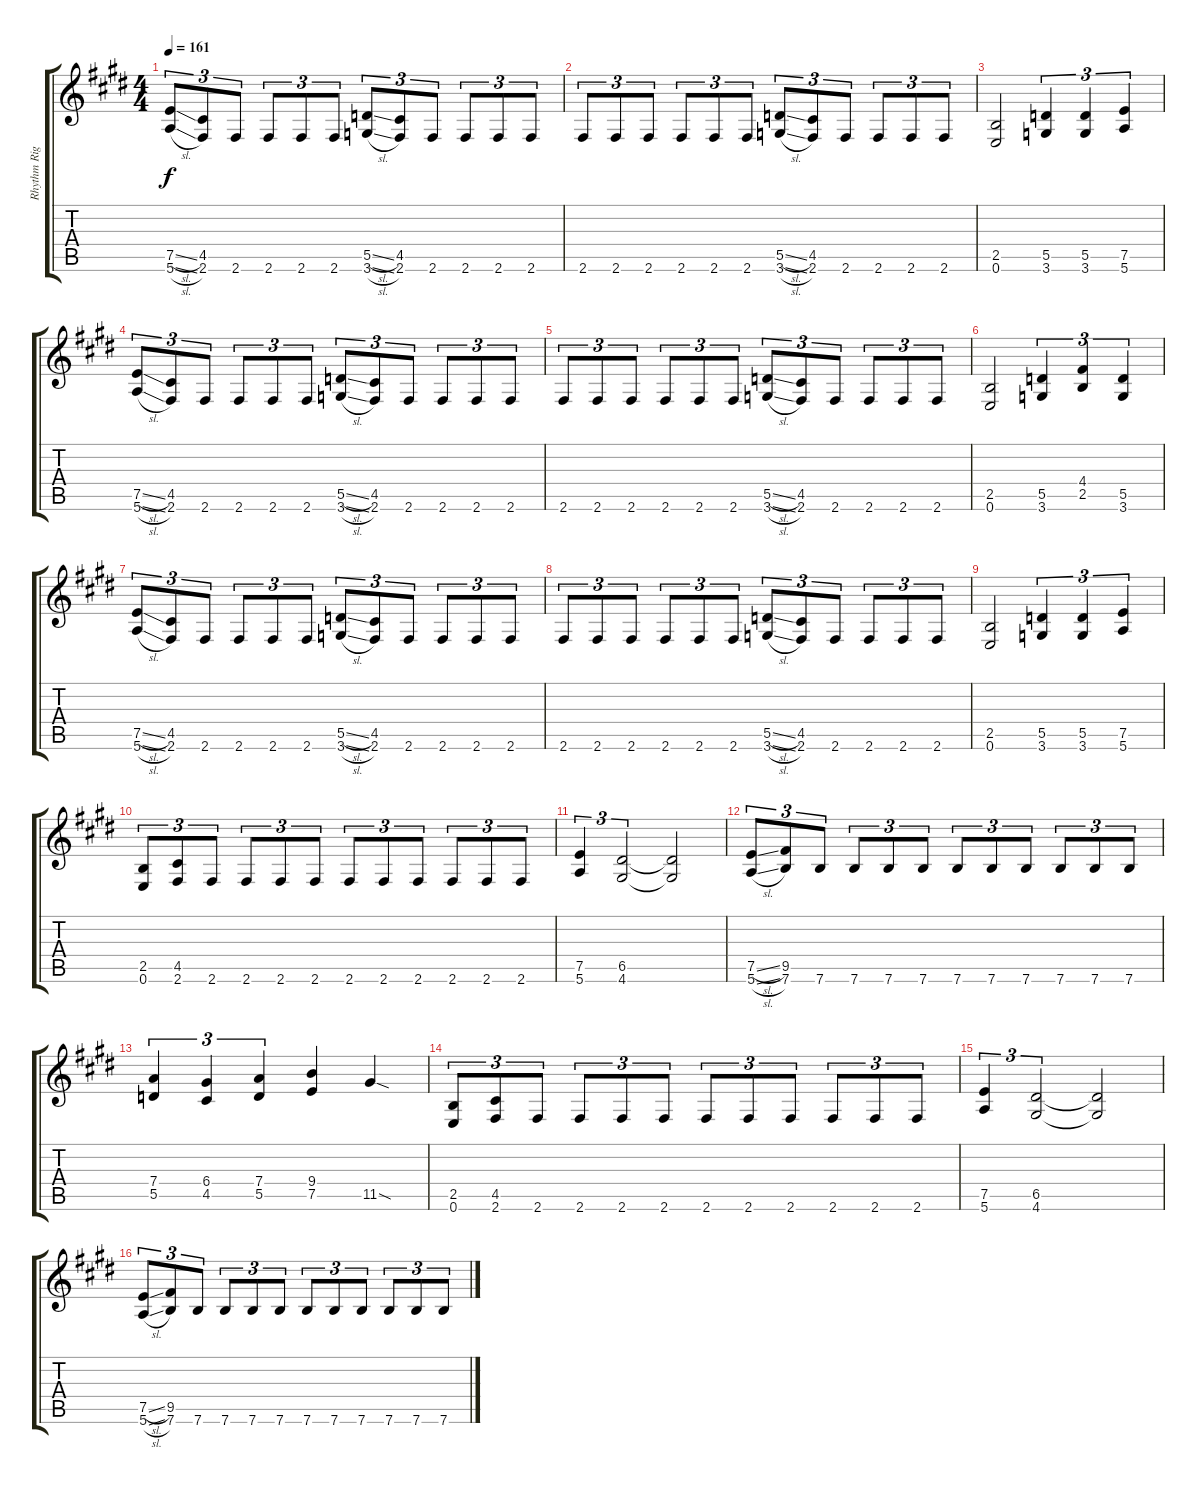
\track ("Rhythm Right" "Rhythm Rig") {instrument distortionguitar}
\staff {score tabs}
\tuning (E4 B3 G3 D3 A2 E2) {hide}
\ts (4 4)
\tempo 161
\clef g2
\ks e
(7.5{sl} 5.6{sl}).8{tu (3 2) dy f} (4.5 2.6).8{tu (3 2)} 2.6.8{tu (3 2)} 2.6.8{tu (3 2)} 2.6.8{tu (3 2)} 2.6.8{tu (3 2)} (5.5{sl} 3.6{sl}).8{tu (3 2)} (4.5 2.6).8{tu (3 2)} 2.6.8{tu (3 2)} 2.6.8{tu (3 2)} 2.6.8{tu (3 2)} 2.6.8{tu (3 2)} |
2.6.8{tu (3 2)} 2.6.8{tu (3 2)} 2.6.8{tu (3 2)} 2.6.8{tu (3 2)} 2.6.8{tu (3 2)} 2.6.8{tu (3 2)} (5.5{sl} 3.6{sl}).8{tu (3 2)} (4.5 2.6).8{tu (3 2)} 2.6.8{tu (3 2)} 2.6.8{tu (3 2)} 2.6.8{tu (3 2)} 2.6.8{tu (3 2)} |
(2.5 0.6).2 (5.5 3.6).4{tu (3 2)} (5.5 3.6).4{tu (3 2)} (7.5 5.6).4{tu (3 2)} |
(7.5{sl} 5.6{sl}).8{tu (3 2)} (4.5 2.6).8{tu (3 2)} 2.6.8{tu (3 2)} 2.6.8{tu (3 2)} 2.6.8{tu (3 2)} 2.6.8{tu (3 2)} (5.5{sl} 3.6{sl}).8{tu (3 2)} (4.5 2.6).8{tu (3 2)} 2.6.8{tu (3 2)} 2.6.8{tu (3 2)} 2.6.8{tu (3 2)} 2.6.8{tu (3 2)} |
2.6.8{tu (3 2)} 2.6.8{tu (3 2)} 2.6.8{tu (3 2)} 2.6.8{tu (3 2)} 2.6.8{tu (3 2)} 2.6.8{tu (3 2)} (5.5{sl} 3.6{sl}).8{tu (3 2)} (4.5 2.6).8{tu (3 2)} 2.6.8{tu (3 2)} 2.6.8{tu (3 2)} 2.6.8{tu (3 2)} 2.6.8{tu (3 2)} |
(2.5 0.6).2 (5.5 3.6).4{tu (3 2)} (4.4 2.5).4{tu (3 2)} (5.5 3.6).4{tu (3 2)} |
(7.5{sl} 5.6{sl}).8{tu (3 2)} (4.5 2.6).8{tu (3 2)} 2.6.8{tu (3 2)} 2.6.8{tu (3 2)} 2.6.8{tu (3 2)} 2.6.8{tu (3 2)} (5.5{sl} 3.6{sl}).8{tu (3 2)} (4.5 2.6).8{tu (3 2)} 2.6.8{tu (3 2)} 2.6.8{tu (3 2)} 2.6.8{tu (3 2)} 2.6.8{tu (3 2)} |
2.6.8{tu (3 2)} 2.6.8{tu (3 2)} 2.6.8{tu (3 2)} 2.6.8{tu (3 2)} 2.6.8{tu (3 2)} 2.6.8{tu (3 2)} (5.5{sl} 3.6{sl}).8{tu (3 2)} (4.5 2.6).8{tu (3 2)} 2.6.8{tu (3 2)} 2.6.8{tu (3 2)} 2.6.8{tu (3 2)} 2.6.8{tu (3 2)} |
(2.5 0.6).2 (5.5 3.6).4{tu (3 2)} (5.5 3.6).4{tu (3 2)} (7.5 5.6).4{tu (3 2)} |
(2.5 0.6).8{tu (3 2)} (4.5 2.6).8{tu (3 2)} 2.6.8{tu (3 2)} 2.6.8{tu (3 2)} 2.6.8{tu (3 2)} 2.6.8{tu (3 2)} 2.6.8{tu (3 2)} 2.6.8{tu (3 2)} 2.6.8{tu (3 2)} 2.6.8{tu (3 2)} 2.6.8{tu (3 2)} 2.6.8{tu (3 2)} |
(7.5 5.6).4{tu (3 2)} (6.5 4.6).2{tu (3 2)} (6.5{t} 4.6{t}).2 |
(7.5{sl} 5.6{sl}).8{tu (3 2)} (9.5 7.6).8{tu (3 2)} 7.6.8{tu (3 2)} 7.6.8{tu (3 2)} 7.6.8{tu (3 2)} 7.6.8{tu (3 2)} 7.6.8{tu (3 2)} 7.6.8{tu (3 2)} 7.6.8{tu (3 2)} 7.6.8{tu (3 2)} 7.6.8{tu (3 2)} 7.6.8{tu (3 2)} |
(7.4 5.5).4{tu (3 2)} (6.4 4.5).4{tu (3 2)} (7.4 5.5).4{tu (3 2)} (9.4 7.5).4 11.5{sod}.4 |
(2.5 0.6).8{tu (3 2)} (4.5 2.6).8{tu (3 2)} 2.6.8{tu (3 2)} 2.6.8{tu (3 2)} 2.6.8{tu (3 2)} 2.6.8{tu (3 2)} 2.6.8{tu (3 2)} 2.6.8{tu (3 2)} 2.6.8{tu (3 2)} 2.6.8{tu (3 2)} 2.6.8{tu (3 2)} 2.6.8{tu (3 2)} |
(7.5 5.6).4{tu (3 2)} (6.5 4.6).2{tu (3 2)} (6.5{t} 4.6{t}).2 |
(7.5{sl} 5.6{sl}).8{tu (3 2)} (9.5 7.6).8{tu (3 2)} 7.6.8{tu (3 2)} 7.6.8{tu (3 2)} 7.6.8{tu (3 2)} 7.6.8{tu (3 2)} 7.6.8{tu (3 2)} 7.6.8{tu (3 2)} 7.6.8{tu (3 2)} 7.6.8{tu (3 2)} 7.6.8{tu (3 2)} 7.6.8{tu (3 2)}
